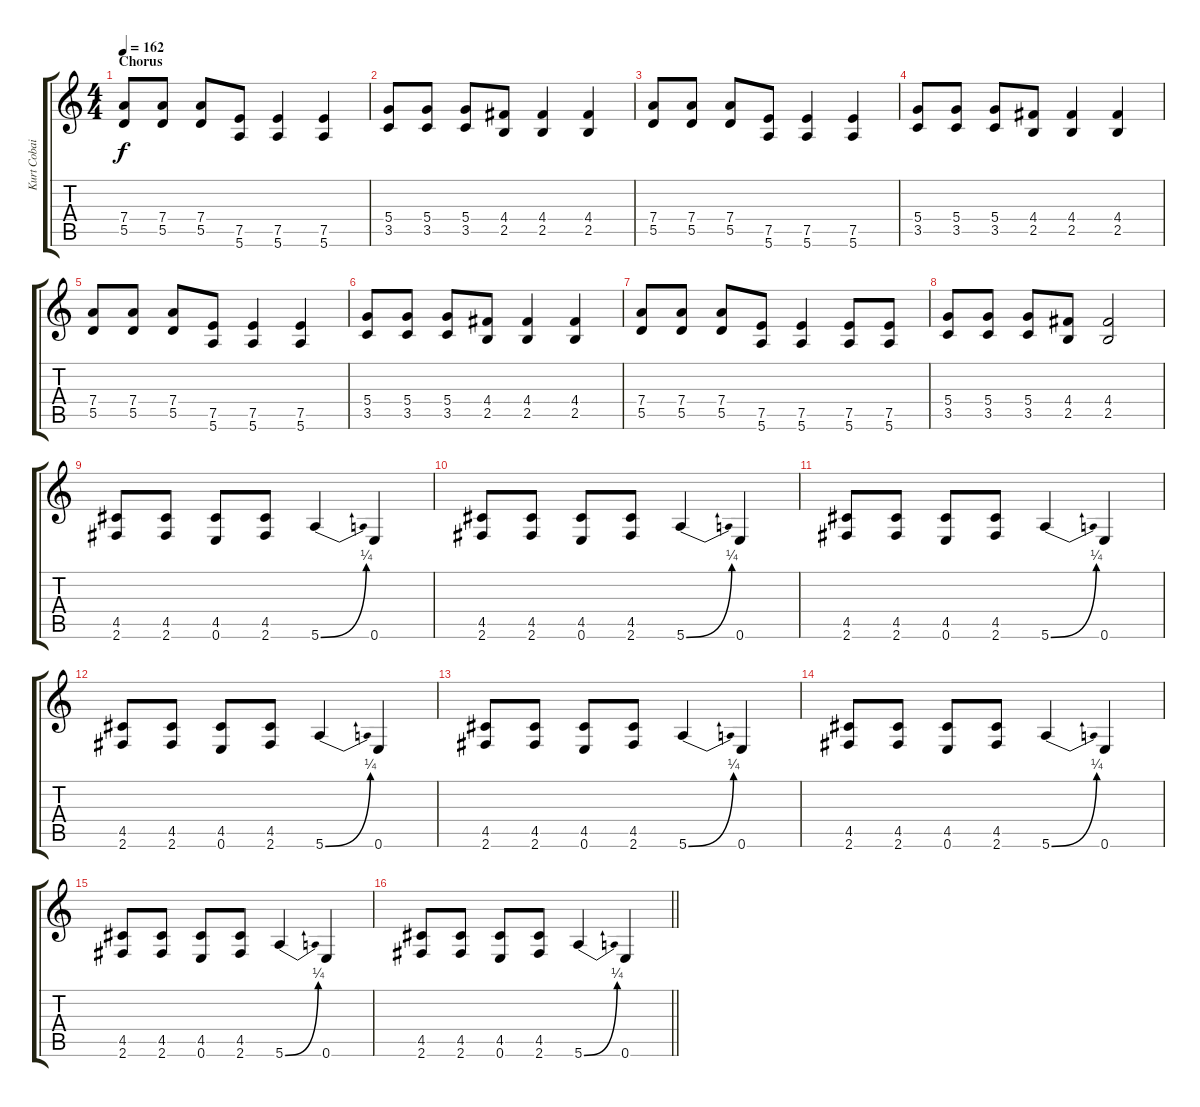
\track ("Kurt Cobain" "Kurt Cobai") {instrument distortionguitar bank 2}
\staff {score tabs}
\tuning (E4 B3 G3 D3 A2 E2) {hide}
\ts (4 4)
\section ("" "Chorus")
\tempo 162
\clef g2
\ks c
(7.4 5.5).8{dy f} (7.4 5.5).8 (7.4 5.5).8 (7.5 5.6).8 (7.5 5.6).4 (7.5 5.6).4 |
(5.4 3.5).8 (5.4 3.5).8 (5.4 3.5).8 (4.4 2.5).8 (4.4 2.5).4 (4.4 2.5).4 |
(7.4 5.5).8 (7.4 5.5).8 (7.4 5.5).8 (7.5 5.6).8 (7.5 5.6).4 (7.5 5.6).4 |
(5.4 3.5).8 (5.4 3.5).8 (5.4 3.5).8 (4.4 2.5).8 (4.4 2.5).4 (4.4 2.5).4 |
(7.4 5.5).8 (7.4 5.5).8 (7.4 5.5).8 (7.5 5.6).8 (7.5 5.6).4 (7.5 5.6).4 |
(5.4 3.5).8 (5.4 3.5).8 (5.4 3.5).8 (4.4 2.5).8 (4.4 2.5).4 (4.4 2.5).4 |
(7.4 5.5).8 (7.4 5.5).8 (7.4 5.5).8 (7.5 5.6).8 (7.5 5.6).4 (7.5 5.6).8 (7.5 5.6).8 |
(5.4 3.5).8 (5.4 3.5).8 (5.4 3.5).8 (4.4 2.5).8 (4.4 2.5).2 |
(4.5 2.6).8 (4.5 2.6).8 (4.5 0.6).8 (4.5 2.6).8 5.6{be (bend 0 0 60 1)}.4 0.6.4 |
(4.5 2.6).8 (4.5 2.6).8 (4.5 0.6).8 (4.5 2.6).8 5.6{be (bend 0 0 60 1)}.4 0.6.4 |
(4.5 2.6).8 (4.5 2.6).8 (4.5 0.6).8 (4.5 2.6).8 5.6{be (bend 0 0 60 1)}.4 0.6.4 |
(4.5 2.6).8 (4.5 2.6).8 (4.5 0.6).8 (4.5 2.6).8 5.6{be (bend 0 0 60 1)}.4 0.6.4 |
(4.5 2.6).8 (4.5 2.6).8 (4.5 0.6).8 (4.5 2.6).8 5.6{be (bend 0 0 60 1)}.4 0.6.4 |
(4.5 2.6).8 (4.5 2.6).8 (4.5 0.6).8 (4.5 2.6).8 5.6{be (bend 0 0 60 1)}.4 0.6.4 |
(4.5 2.6).8 (4.5 2.6).8 (4.5 0.6).8 (4.5 2.6).8 5.6{be (bend 0 0 60 1)}.4 0.6.4 |
\barLineRight lightlight
(4.5 2.6).8 (4.5 2.6).8 (4.5 0.6).8 (4.5 2.6).8 5.6{be (bend 0 0 60 1)}.4 0.6.4
